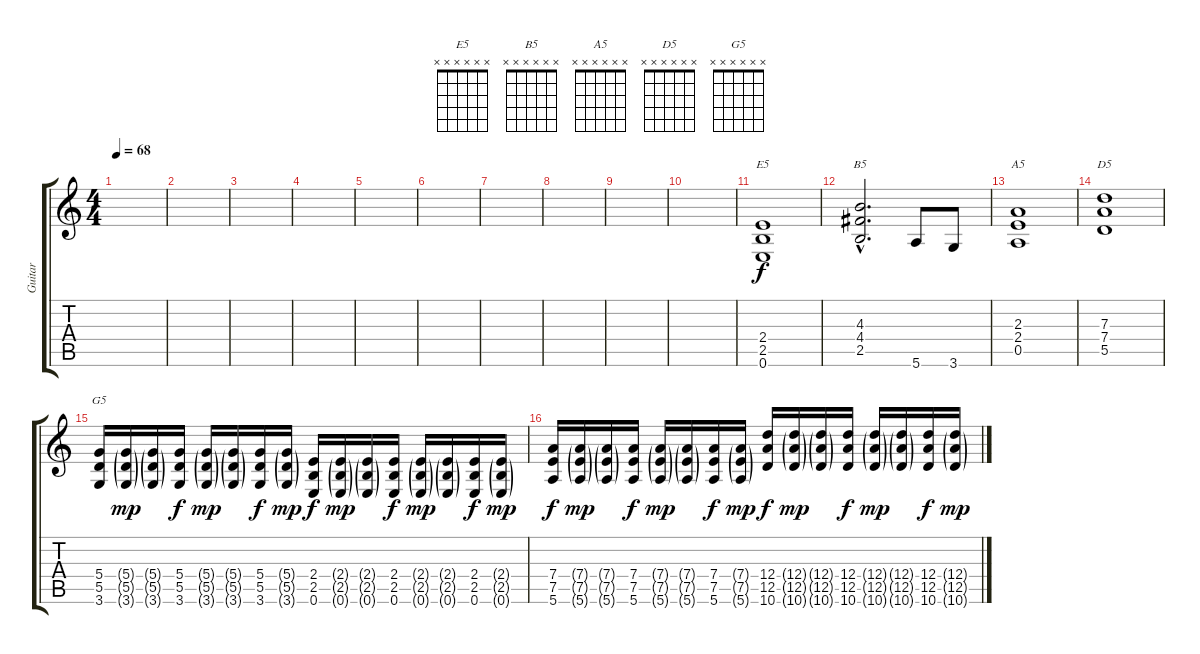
\track ("Guitar" "Guitar") {instrument overdrivenguitar}
\staff {score tabs}
\tuning (E4 B3 G3 D3 A2 E2) {hide}
\chord ("E5" x x x x x x)
\chord ("B5" x x x x x x)
\chord ("A5" x x x x x x)
\chord ("D5" x x x x x x)
\chord ("G5" x x x x x x)
\ts (4 4)
\tempo 68
\clef g2
\ks c
|
|
|
|
|
|
|
|
|
|
(2.4 2.5 0.6).1{ch "E5"} |
(4.3{hac} 4.4{hac} 2.5{hac}).2{d ch "B5"} 5.6.8 3.6.8 |
(2.3 2.4 0.5).1{ch "A5"} |
(7.3 7.4 5.5).1{ch "D5"} |
(5.4 5.5 3.6).16{ch "G5" volume 13} (5.4{g} 5.5{g} 3.6{g}).16{dy mp} (5.4{g} 5.5{g} 3.6{g}).16 (5.4 5.5 3.6).16{dy f} (5.4{g} 5.5{g} 3.6{g}).16{dy mp} (5.4{g} 5.5{g} 3.6{g}).16 (5.4 5.5 3.6).16{dy f} (5.4{g} 5.5{g} 3.6{g}).16{dy mp} (2.4 2.5 0.6).16{dy f} (2.4{g} 2.5{g} 0.6{g}).16{dy mp} (2.4{g} 2.5{g} 0.6{g}).16 (2.4 2.5 0.6).16{dy f} (2.4{g} 2.5{g} 0.6{g}).16{dy mp} (2.4{g} 2.5{g} 0.6{g}).16 (2.4 2.5 0.6).16{dy f} (2.4{g} 2.5{g} 0.6{g}).16{dy mp} |
(7.4 7.5 5.6).16{dy f} (7.4{g} 7.5{g} 5.6{g}).16{dy mp} (7.4{g} 7.5{g} 5.6{g}).16 (7.4 7.5 5.6).16{dy f} (7.4{g} 7.5{g} 5.6{g}).16{dy mp} (7.4{g} 7.5{g} 5.6{g}).16 (7.4 7.5 5.6).16{dy f} (7.4{g} 7.5{g} 5.6{g}).16{dy mp} (12.4 12.5 10.6).16{dy f} (12.4{g} 12.5{g} 10.6{g}).16{dy mp} (12.4{g} 12.5{g} 10.6{g}).16 (12.4 12.5 10.6).16{dy f} (12.4{g} 12.5{g} 10.6{g}).16{dy mp} (12.4{g} 12.5{g} 10.6{g}).16 (12.4 12.5 10.6).16{dy f} (12.4{g} 12.5{g} 10.6{g}).16{dy mp}
